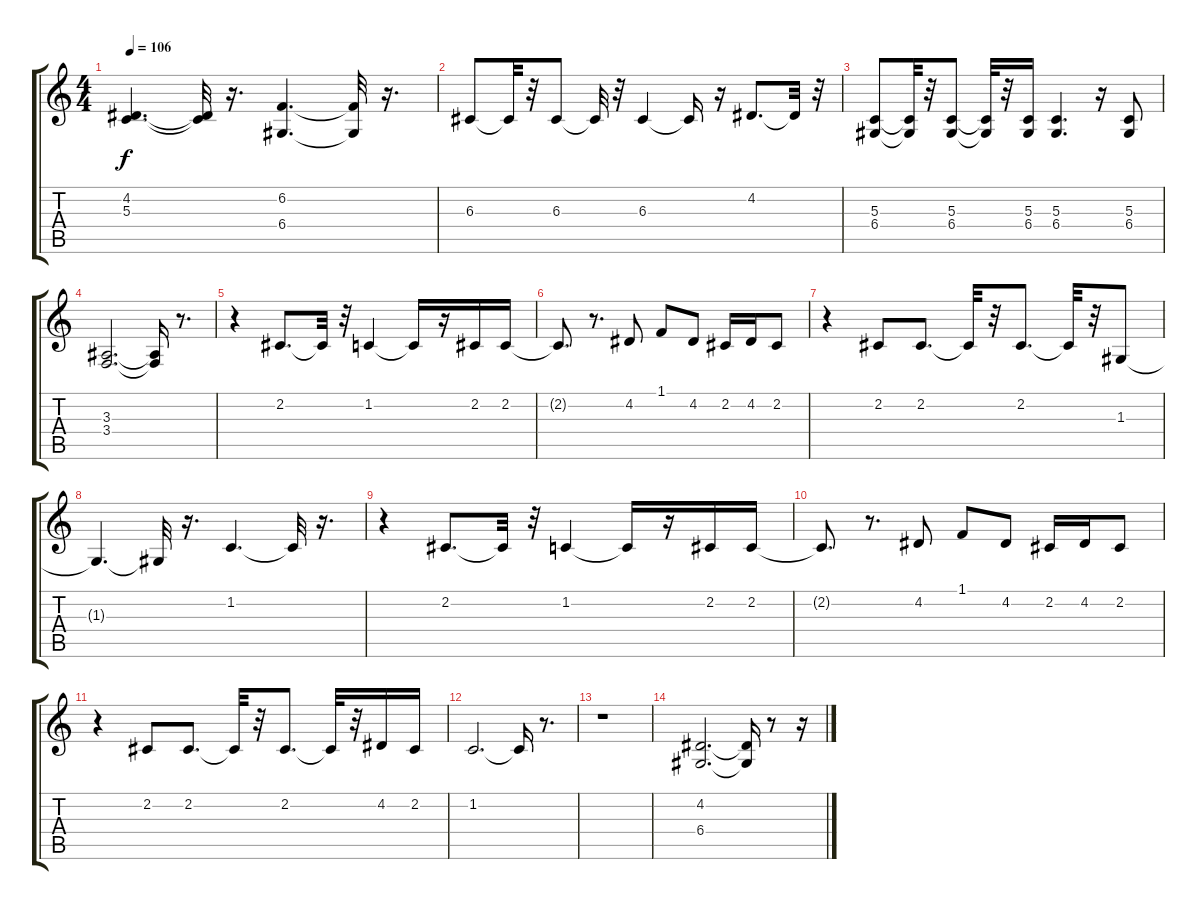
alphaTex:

\track "" {instrument acousticgrandpiano}
\staff {score tabs}
\tuning (E4 B3 G3 D3 A2 E2) {hide}
\ts (4 4)
\tempo 106
\clef g2
\ks c
(4.2 5.3).4{d dy f} (4.2{t} 5.3{t}).32 r.16{d} (6.2 6.4).4{d} (6.2{t} 6.4{t}).32 r.16{d} |
6.3.8 6.3{t}.32 r.32 6.3.8 6.3{t}.32 r.32 6.3.4 6.3{t}.16 r.16 4.2.8{d} 4.2{t}.32 r.32 |
(5.3 6.4).8 (5.3{t} 6.4{t}).32 r.32 (5.3 6.4).8 (5.3{t} 6.4{t}).32 r.32 (5.3 6.4).16 (5.3 6.4).4{d} r.16 (5.3 6.4).8 |
(3.3 3.4).2{d} (3.3{t} 3.4{t}).16 r.8{d} |
r.4 2.2.8{d} 2.2{t}.32 r.32 1.2.4 1.2{t}.16 r.16 2.2.16 2.2.16 |
2.2{t}.8{d} r.8{d} 4.2.8 1.1.8 4.2.8 2.2.16 4.2.16 2.2.8 |
r.4 2.2.8 2.2.8{d} 2.2{t}.32 r.32 2.2.8{d} 2.2{t}.32 r.32 1.3.8 |
1.3{t}.4{d} 1.3{t}.32 r.16{d} 1.2.4{d} 1.2{t}.32 r.16{d} |
r.4 2.2.8{d} 2.2{t}.32 r.32 1.2.4 1.2{t}.16 r.16 2.2.16 2.2.16 |
2.2{t}.8{d} r.8{d} 4.2.8 1.1.8 4.2.8 2.2.16 4.2.16 2.2.8 |
r.4 2.2.8 2.2.8{d} 2.2{t}.32 r.32 2.2.8{d} 2.2{t}.32 r.32 4.2.16 2.2.16 |
1.2.2{d} 1.2{t}.16 r.8{d} |
r.1 |
(4.2 6.4).2{d} (4.2{t} 6.4{t}).16 r.8 r.16
